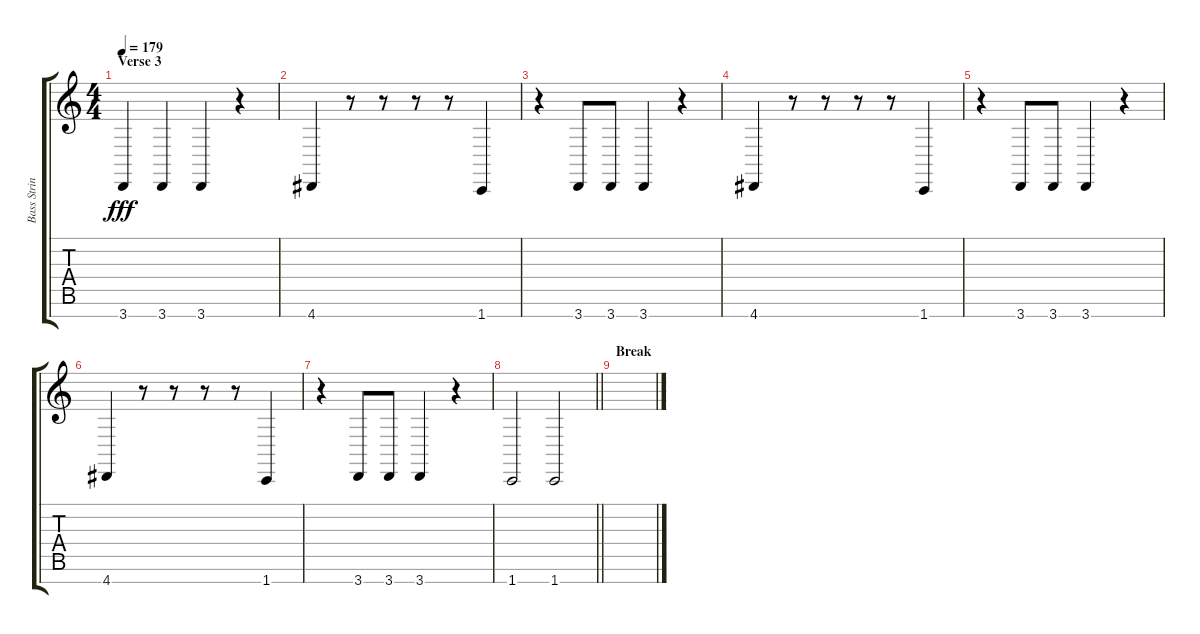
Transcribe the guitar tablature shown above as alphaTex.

\track ("Bass Strings" "Bass Strin") {instrument stringensemble1}
\staff {score tabs}
\tuning (E4 B3 G3 D3 A2 E2 B1) {hide}
\ts (4 4)
\section ("" "Verse 3")
\tempo 179
\clef g2
\ks c
3.7.4{dy fff} 3.7.4 3.7.4 r.4 |
4.7.4 r.8 r.8 r.8 r.8 1.7.4 |
r.4 3.7.8 3.7.8 3.7.4 r.4 |
4.7.4 r.8 r.8 r.8 r.8 1.7.4 |
r.4 3.7.8 3.7.8 3.7.4 r.4 |
4.7.4 r.8 r.8 r.8 r.8 1.7.4 |
r.4 3.7.8 3.7.8 3.7.4 r.4 |
\barLineRight lightlight
1.7.2 1.7.2 |
\section ("" "Break")
